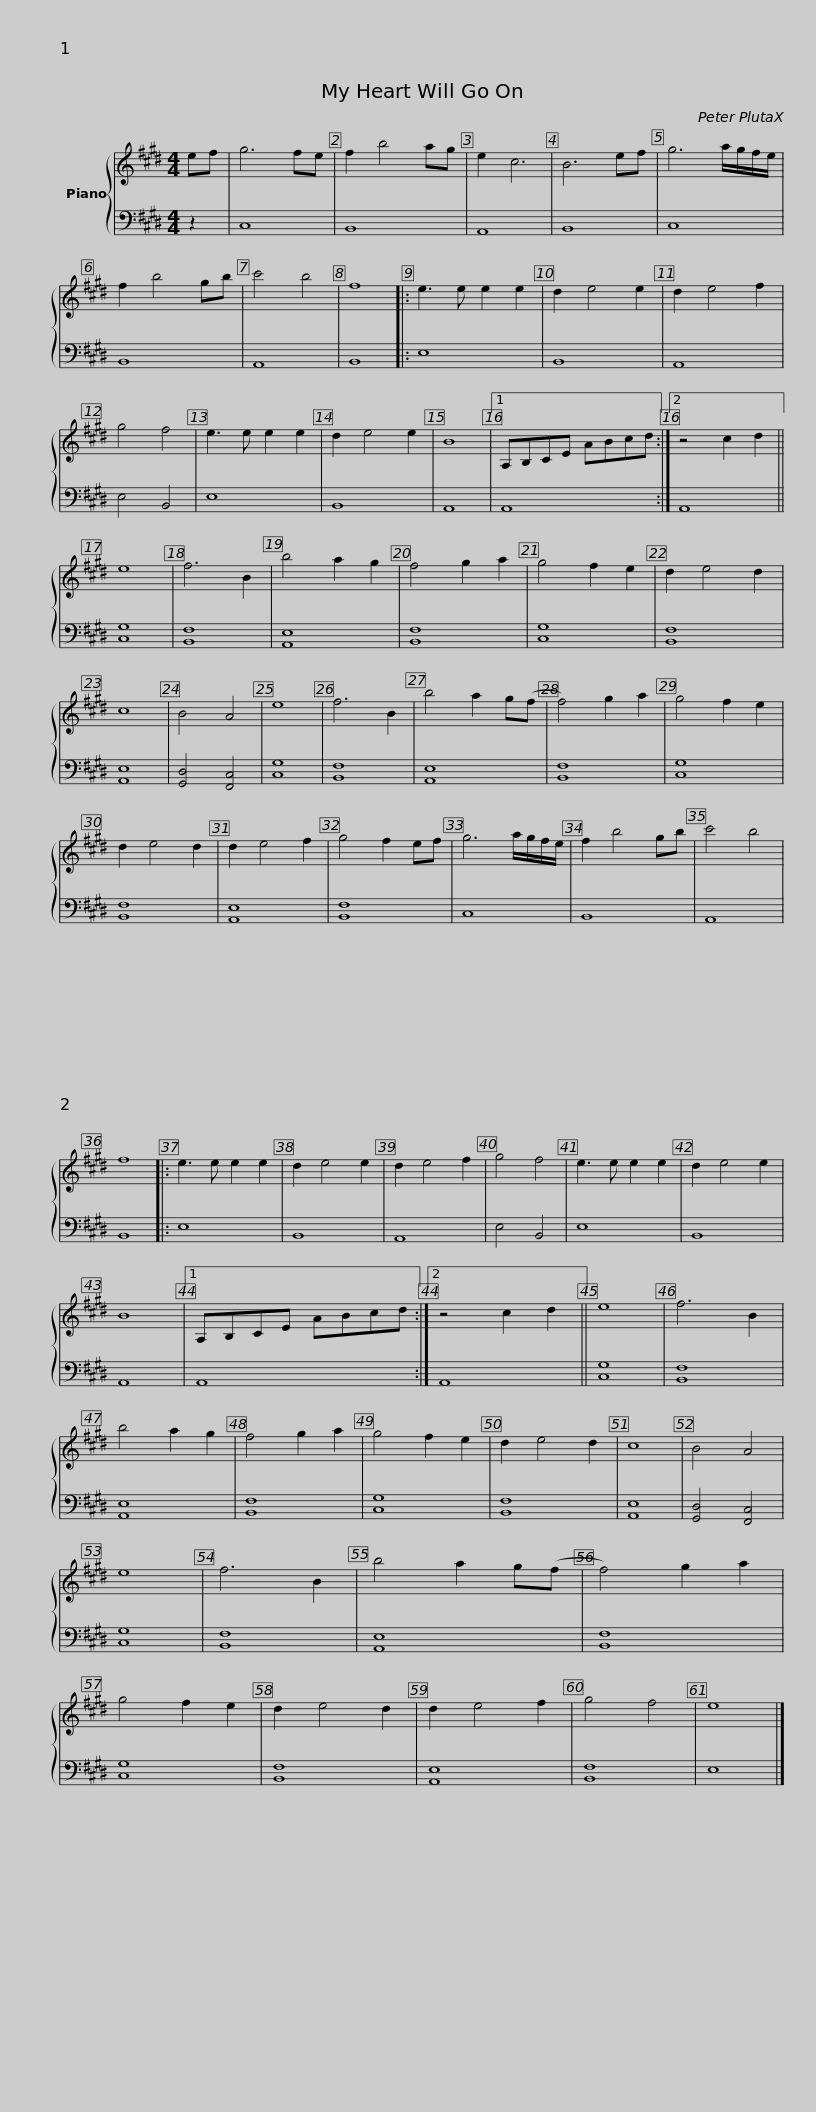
X:1
%%score { 1 | 2 }
L:1/8
M:4/4
I:linebreak $
K:E
V:1 treble
V:2 bass
V:1
 ef | g6 fe | f2 b4 ag | e2 c6 | B6 ef | %5
 g6 a/g/f/e/ | f2 b4 gb | c'4 b4 | f8 |:$ e3 e e2 e2 | %10
 d2 e4 e2 | d2 e4 f2 | g4 f4 | e3 e e2 e2 | d2 e4 e2 | %15
 B8 |1 A,B,CE ABcd :|2 z4 c2 d2 ||$ e8 | f6 B2 | %20
 b4 a2 g2 | f4 g2 a2 | g4 f2 e2 | d2 e4 d2 | c8 | %25
 B4 A4 |$ e8 | f6 B2 | b4 a2 g(f | f4) g2 a2 | %30
 g4 f2 e2 | d2 e4 d2 | d2 e4 f2 | g4 f2 ef |$ g6 a/g/f/e/ | %35
 f2 b4 gb | c'4 b4 | f8 |:$ e3 e e2 e2 | d2 e4 e2 | %40
 d2 e4 f2 | g4 f4 | e3 e e2 e2 | d2 e4 e2 | B8 |1 %45
 A,B,CE ABcd :|2 z4 c2 d2 ||$ e8 | f6 B2 | b4 a2 g2 | %50
 f4 g2 a2 | g4 f2 e2 | d2 e4 d2 | c8 | B4 A4 |$ %55
 e8 | f6 B2 | b4 a2 g(f | f4) g2 a2 | g4 f2 e2 | %60
 d2 e4 d2 | d2 e4 f2 | g4 f4 | e8 |] %64
V:2
 z2 | C,8 | B,,8 | A,,8 | B,,8 | %5
 C,8 | B,,8 | A,,8 | B,,8 |:$ E,8 | %10
 B,,8 | A,,8 | E,4 B,,4 | E,8 | B,,8 | %15
 A,,8 |1 A,,8 :|2 A,,8 ||$ [C,G,]8 | [B,,F,]8 | %20
 [A,,E,]8 | [B,,F,]8 | [C,G,]8 | [B,,F,]8 | [A,,E,]8 | %25
 [G,,D,]4 [F,,C,]4 |$ [C,G,]8 | [B,,F,]8 | [A,,E,]8 | [B,,F,]8 | %30
 [C,G,]8 | [B,,F,]8 | [A,,E,]8 | [B,,F,]8 |$ C,8 | %35
 B,,8 | A,,8 | B,,8 |:$ E,8 | B,,8 | %40
 A,,8 | E,4 B,,4 | E,8 | B,,8 | A,,8 |1 %45
 A,,8 :|2 A,,8 ||$ [C,G,]8 | [B,,F,]8 | [A,,E,]8 | %50
 [B,,F,]8 | [C,G,]8 | [B,,F,]8 | [A,,E,]8 | [G,,D,]4 [F,,C,]4 |$ %55
 [C,G,]8 | [B,,F,]8 | [A,,E,]8 | [B,,F,]8 | [C,G,]8 | %60
 [B,,F,]8 | [A,,E,]8 | [B,,F,]8 | E,8 |] %64
